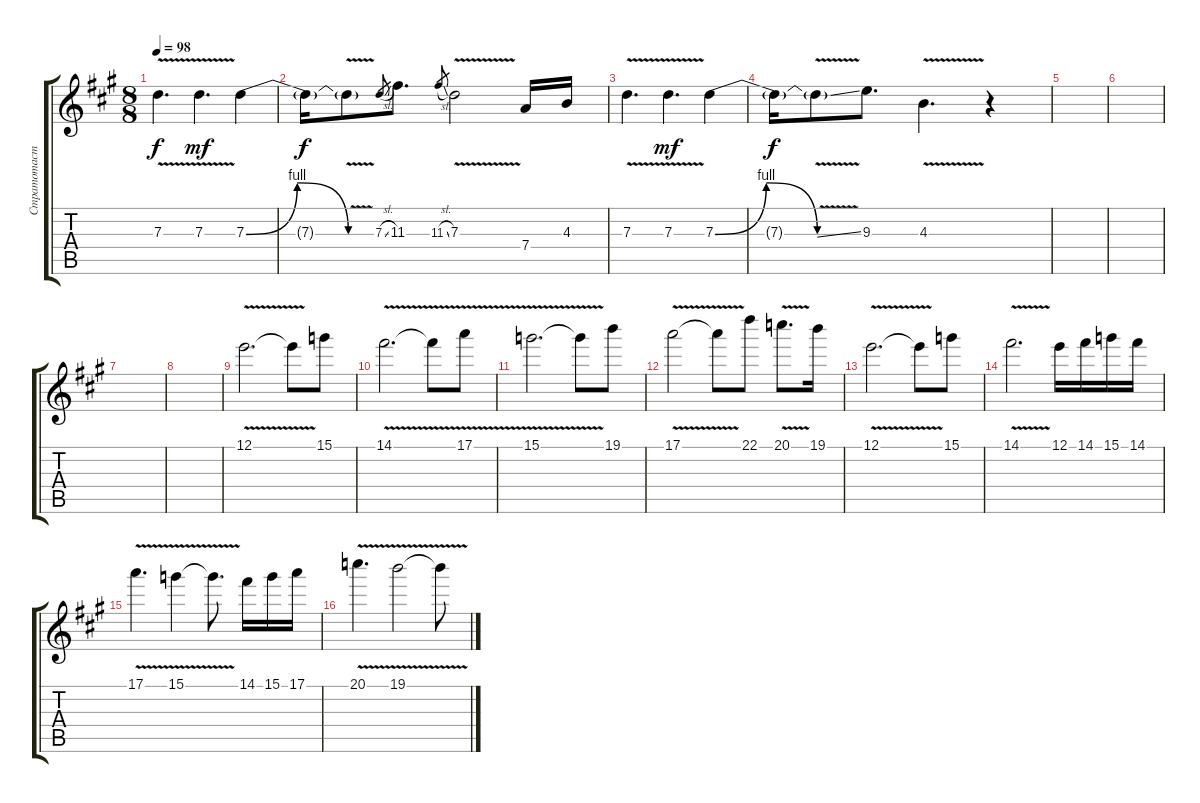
\track ("Стратотастер" "Стратотаст") {instrument distortionguitar}
\staff {score tabs}
\tuning (E4 B3 G3 D3 A2 E2) {hide}
\ts (8 8)
\tempo 98
\clef g2
\ks a
7.3{v}.4{d dy f} 7.3{v}.4{d dy mf} 7.3{be (bendrelease 0 0 15 4 45 4 60 0)}.4 |
7.3{t}.16{dy f} 7.3{v t}.8 7.3{sl}.8{gr} 11.3.8{d} 11.3{sl}.8{gr} 7.3{v}.2 7.4.16 4.3.16 |
7.3{v}.4{d} 7.3{v}.4{d dy mf} 7.3{be (bendrelease 0 0 15 4 45 4 60 0)}.4 |
7.3{t}.16{dy f} 7.3{v ss t}.8 9.3.8{d} 4.3{v}.4{d} r.4 |
|
|
|
|
12.1{v}.2{d} 12.1{t}.8 15.1.8 |
14.1{v}.2{d} 14.1{t}.8 17.1{v}.8 |
15.1{v}.2{d} 15.1{t}.8 19.1.8 |
17.1{v}.2 17.1{t}.8 22.1.8 20.1{v}.8{d} 19.1.16 |
12.1{v}.2{d} 12.1{t}.8 15.1.8 |
14.1{v}.2{d} 12.1.16 14.1.16 15.1.16 14.1.16 |
17.1{v}.4{d} 15.1{v}.4 15.1{t}.8{d} 14.1.16 15.1.16 17.1.16 |
20.1{v}.4{d} 19.1{v}.2 19.1{t}.8
